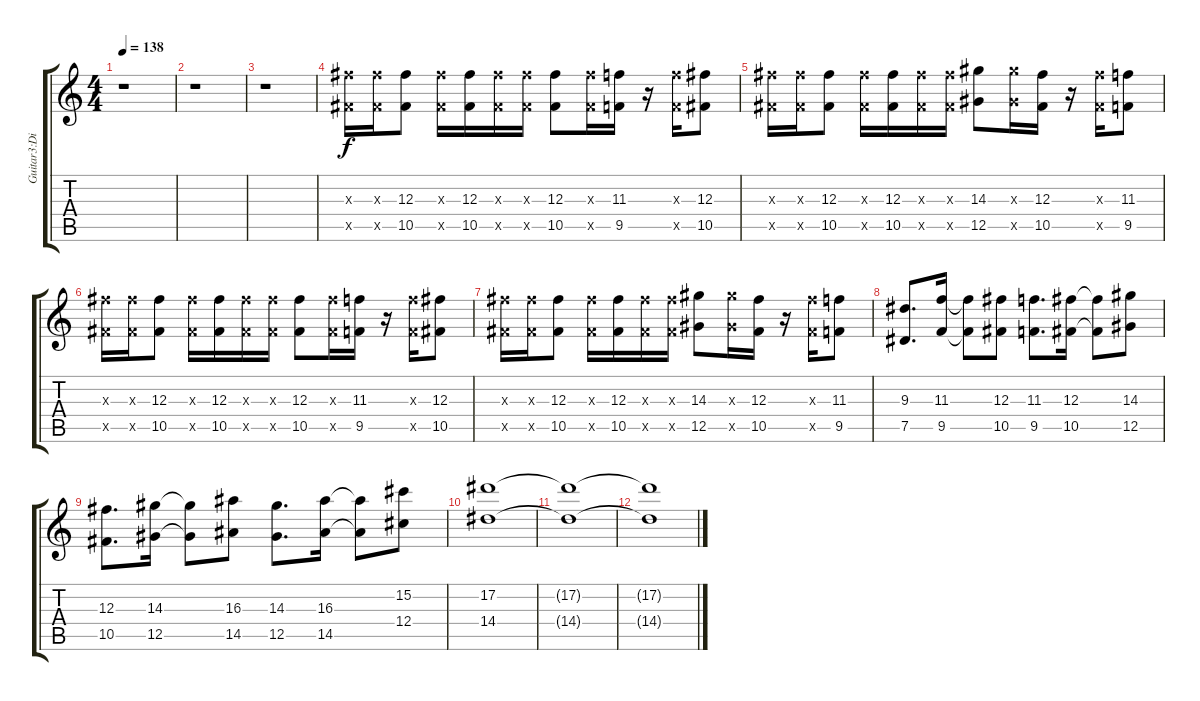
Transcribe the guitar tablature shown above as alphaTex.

\track ("Guitar3:Distortion<Half Down>" "Guitar3:Di") {instrument distortionguitar}
\staff {score tabs}
\tuning (Eb4 Bb3 Gb3 Db3 Ab2 Eb2) {hide}
\ts (4 4)
\tempo 138
\clef g2
\ks c
r.1{dy f} |
r.1 |
r.1 |
(12.3{x} 10.5{x}).16 (12.3{x} 10.5{x}).16 (12.3 10.5).8 (12.3{x} 10.5{x}).16 (12.3 10.5).16 (12.3{x} 10.5{x}).16 (12.3{x} 10.5{x}).16 (12.3 10.5).8 (12.3{x} 10.5{x}).16 (11.3 9.5).16 r.16 (11.3{x} 9.5{x}).16 (12.3 10.5).8 |
(12.3{x} 10.5{x}).16 (12.3{x} 10.5{x}).16 (12.3 10.5).8 (12.3{x} 10.5{x}).16 (12.3 10.5).16 (12.3{x} 10.5{x}).16 (12.3{x} 10.5{x}).16 (14.3 12.5).8 (14.3{x} 12.5{x}).16 (12.3 10.5).16 r.16 (12.3{x} 10.5{x}).16 (11.3 9.5).8 |
(12.3{x} 10.5{x}).16 (12.3{x} 10.5{x}).16 (12.3 10.5).8 (12.3{x} 10.5{x}).16 (12.3 10.5).16 (12.3{x} 10.5{x}).16 (12.3{x} 10.5{x}).16 (12.3 10.5).8 (12.3{x} 10.5{x}).16 (11.3 9.5).16 r.16 (11.3{x} 9.5{x}).16 (12.3 10.5).8 |
(12.3{x} 10.5{x}).16 (12.3{x} 10.5{x}).16 (12.3 10.5).8 (12.3{x} 10.5{x}).16 (12.3 10.5).16 (12.3{x} 10.5{x}).16 (12.3{x} 10.5{x}).16 (14.3 12.5).8 (14.3{x} 12.5{x}).16 (12.3 10.5).16 r.16 (12.3{x} 10.5{x}).16 (11.3 9.5).8 |
(9.3 7.5).8{d} (11.3 9.5).16 (11.3{t} 9.5{t}).8 (12.3 10.5).8 (11.3 9.5).8{d} (12.3 10.5).16 (12.3{t} 10.5{t}).8 (14.3 12.5).8 |
(12.3 10.5).8{d} (14.3 12.5).16 (14.3{t} 12.5{t}).8 (16.3 14.5).8 (14.3 12.5).8{d} (16.3 14.5).16 (16.3{t} 14.5{t}).8 (15.2 12.4).8 |
(17.2 14.4).1 |
(17.2{t} 14.4{t}).1 |
(17.2{t} 14.4{t}).1
